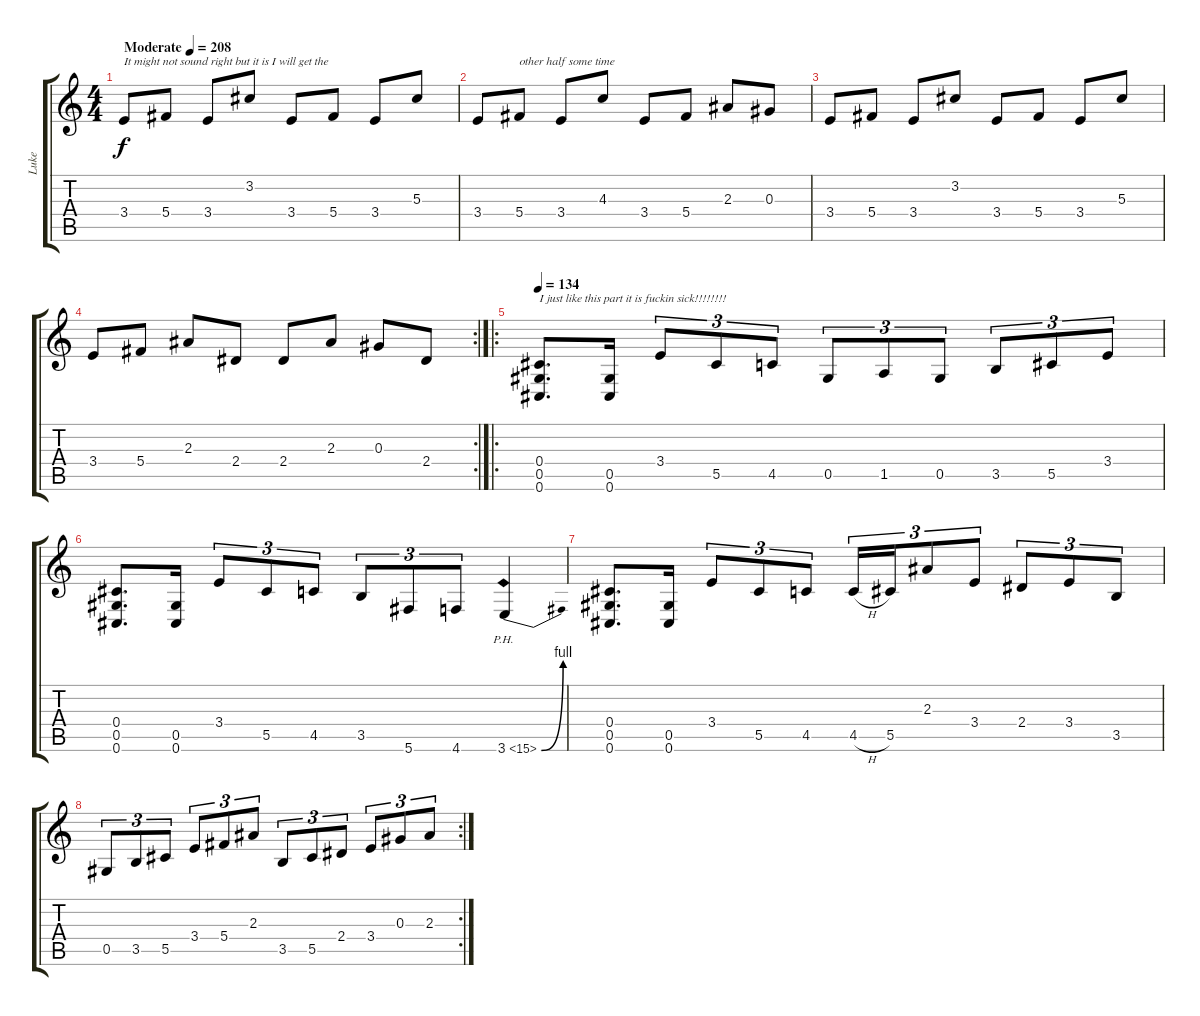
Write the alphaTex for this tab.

\track ("Luke" "Luke") {instrument distortionguitar}
\staff {score tabs}
\tuning (Eb4 Bb3 Ab3 Db3 Ab2 Db2) {hide}
\ts (4 4)
\tempo (208 "Moderate")
\clef g2
\ks c
3.4.8{txt "It might not sound right but it is I will get the " dy f instrument distortionguitar} 5.4.8 3.4.8 3.2.8 3.4.8 5.4.8 3.4.8 5.3.8 |
3.4.8 5.4.8{txt "other half some time "} 3.4.8 4.3.8 3.4.8 5.4.8 2.3.8 0.3.8 |
3.4.8 5.4.8 3.4.8 3.2.8 3.4.8 5.4.8 3.4.8 5.3.8 |
\rc 2
3.4.8 5.4.8 2.3.8 2.4.8 2.4.8 2.3.8 0.3.8 2.4.8 |
\ro
\tempo 134
(0.4 0.5 0.6).8{d txt "I just like this part it is fuckin sick!!!!!!!!"} (0.5 0.6).16 3.4.8{tu (3 2)} 5.5.8{tu (3 2)} 4.5.8{tu (3 2)} 0.5.8{tu (3 2)} 1.5.8{tu (3 2)} 0.5.8{tu (3 2)} 3.5.8{tu (3 2)} 5.5.8{tu (3 2)} 3.4.8{tu (3 2)} |
(0.4 0.5 0.6).8{d} (0.5 0.6).16 3.4.8{tu (3 2)} 5.5.8{tu (3 2)} 4.5.8{tu (3 2)} 3.5.8{tu (3 2)} 5.6.8{tu (3 2)} 4.6.8{tu (3 2)} 3.6{be (bend 0 0 60 4) ph 12}.4 |
(0.4 0.5 0.6).8{d} (0.5 0.6).16 3.4.8{tu (3 2)} 5.5.8{tu (3 2)} 4.5.8{tu (3 2)} 4.5{h}.16{tu (3 2)} 5.5.16{tu (3 2)} 2.3.8{tu (3 2)} 3.4.8{tu (3 2)} 2.4.8{tu (3 2)} 3.4.8{tu (3 2)} 3.5.8{tu (3 2)} |
\rc 2
0.5.8{tu (3 2)} 3.5.8{tu (3 2)} 5.5.8{tu (3 2)} 3.4.8{tu (3 2)} 5.4.8{tu (3 2)} 2.3.8{tu (3 2)} 3.5.8{tu (3 2)} 5.5.8{tu (3 2)} 2.4.8{tu (3 2)} 3.4.8{tu (3 2)} 0.3.8{tu (3 2)} 2.3.8{tu (3 2)}
